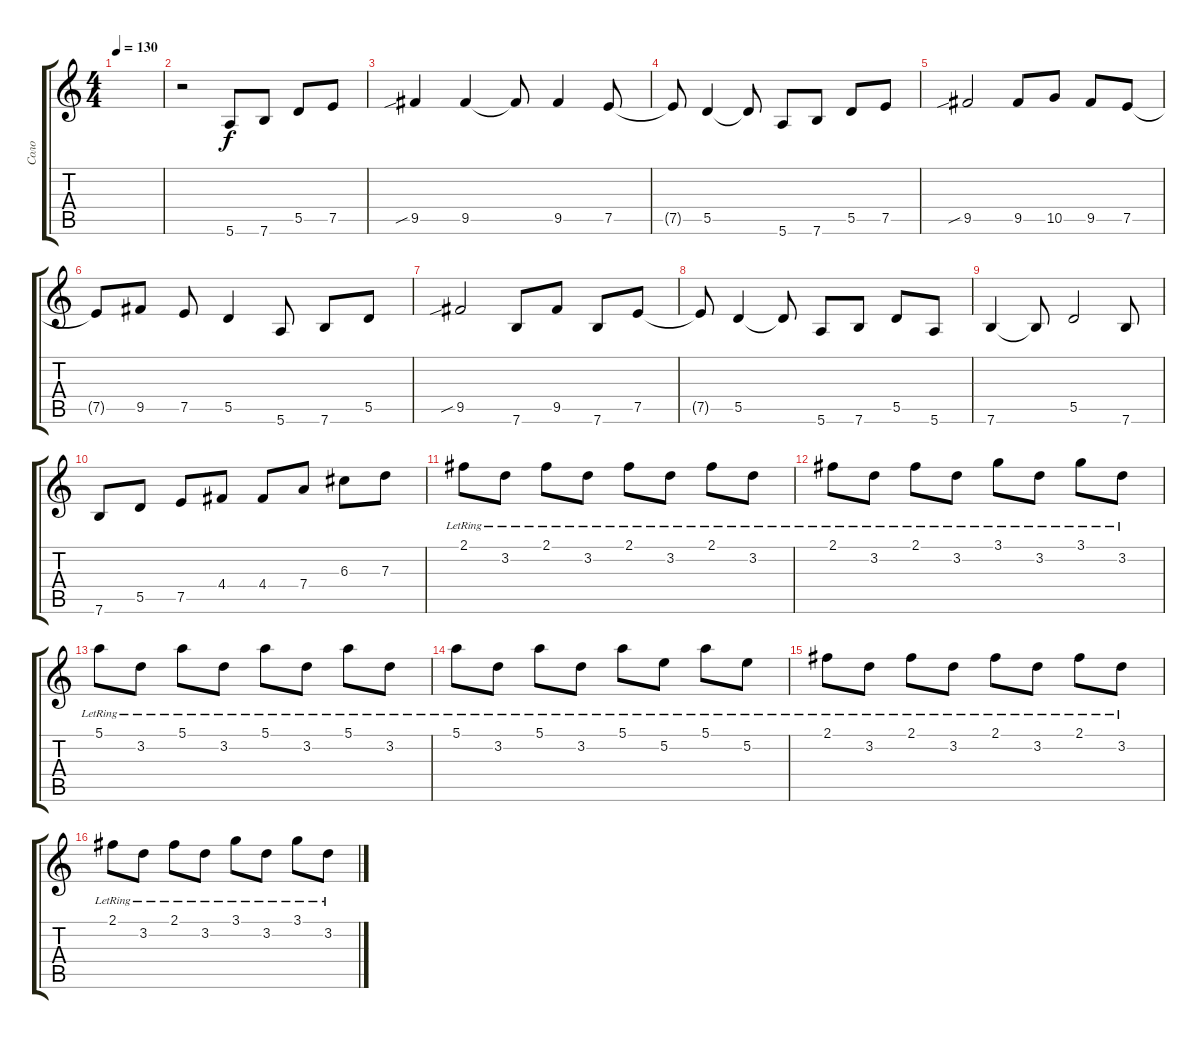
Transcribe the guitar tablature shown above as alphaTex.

\track ("Соло" "Соло") {instrument acousticguitarsteel}
\staff {score tabs}
\tuning (E4 B3 G3 D3 A2 E2) {hide}
\ts (4 4)
\tempo 130
\clef g2
\ks c
|
r.2 5.6.8 7.6.8 5.5.8 7.5.8 |
9.5{sib}.4 9.5.4 9.5{t}.8 9.5.4 7.5.8 |
7.5{t}.8 5.5.4 5.5{t}.8 5.6.8 7.6.8 5.5.8 7.5.8 |
9.5{sib}.2 9.5.8 10.5.8 9.5.8 7.5.8 |
7.5{t}.8 9.5.8 7.5.8 5.5.4 5.6.8 7.6.8 5.5.8 |
9.5{sib}.2 7.6.8 9.5.8 7.6.8 7.5.8 |
7.5{t}.8 5.5.4 5.5{t}.8 5.6.8 7.6.8 5.5.8 5.6.8 |
7.6.4 7.6{t}.8 5.5.2 7.6.8 |
7.6.8 5.5.8 7.5.8 4.4.8 4.4.8 7.4.8 6.3.8 7.3.8 |
2.1{lr}.8 3.2{lr}.8 2.1{lr}.8 3.2{lr}.8 2.1{lr}.8 3.2{lr}.8 2.1{lr}.8 3.2{lr}.8 |
2.1{lr}.8 3.2{lr}.8 2.1{lr}.8 3.2{lr}.8 3.1{lr}.8 3.2{lr}.8 3.1{lr}.8 3.2{lr}.8 |
5.1{lr}.8 3.2{lr}.8 5.1{lr}.8 3.2{lr}.8 5.1{lr}.8 3.2{lr}.8 5.1{lr}.8 3.2{lr}.8 |
5.1{lr}.8 3.2{lr}.8 5.1{lr}.8 3.2{lr}.8 5.1{lr}.8 5.2{lr}.8 5.1{lr}.8 5.2{lr}.8 |
2.1{lr}.8 3.2{lr}.8 2.1{lr}.8 3.2{lr}.8 2.1{lr}.8 3.2{lr}.8 2.1{lr}.8 3.2{lr}.8 |
2.1{lr}.8 3.2{lr}.8 2.1{lr}.8 3.2{lr}.8 3.1{lr}.8 3.2{lr}.8 3.1{lr}.8 3.2{lr}.8
